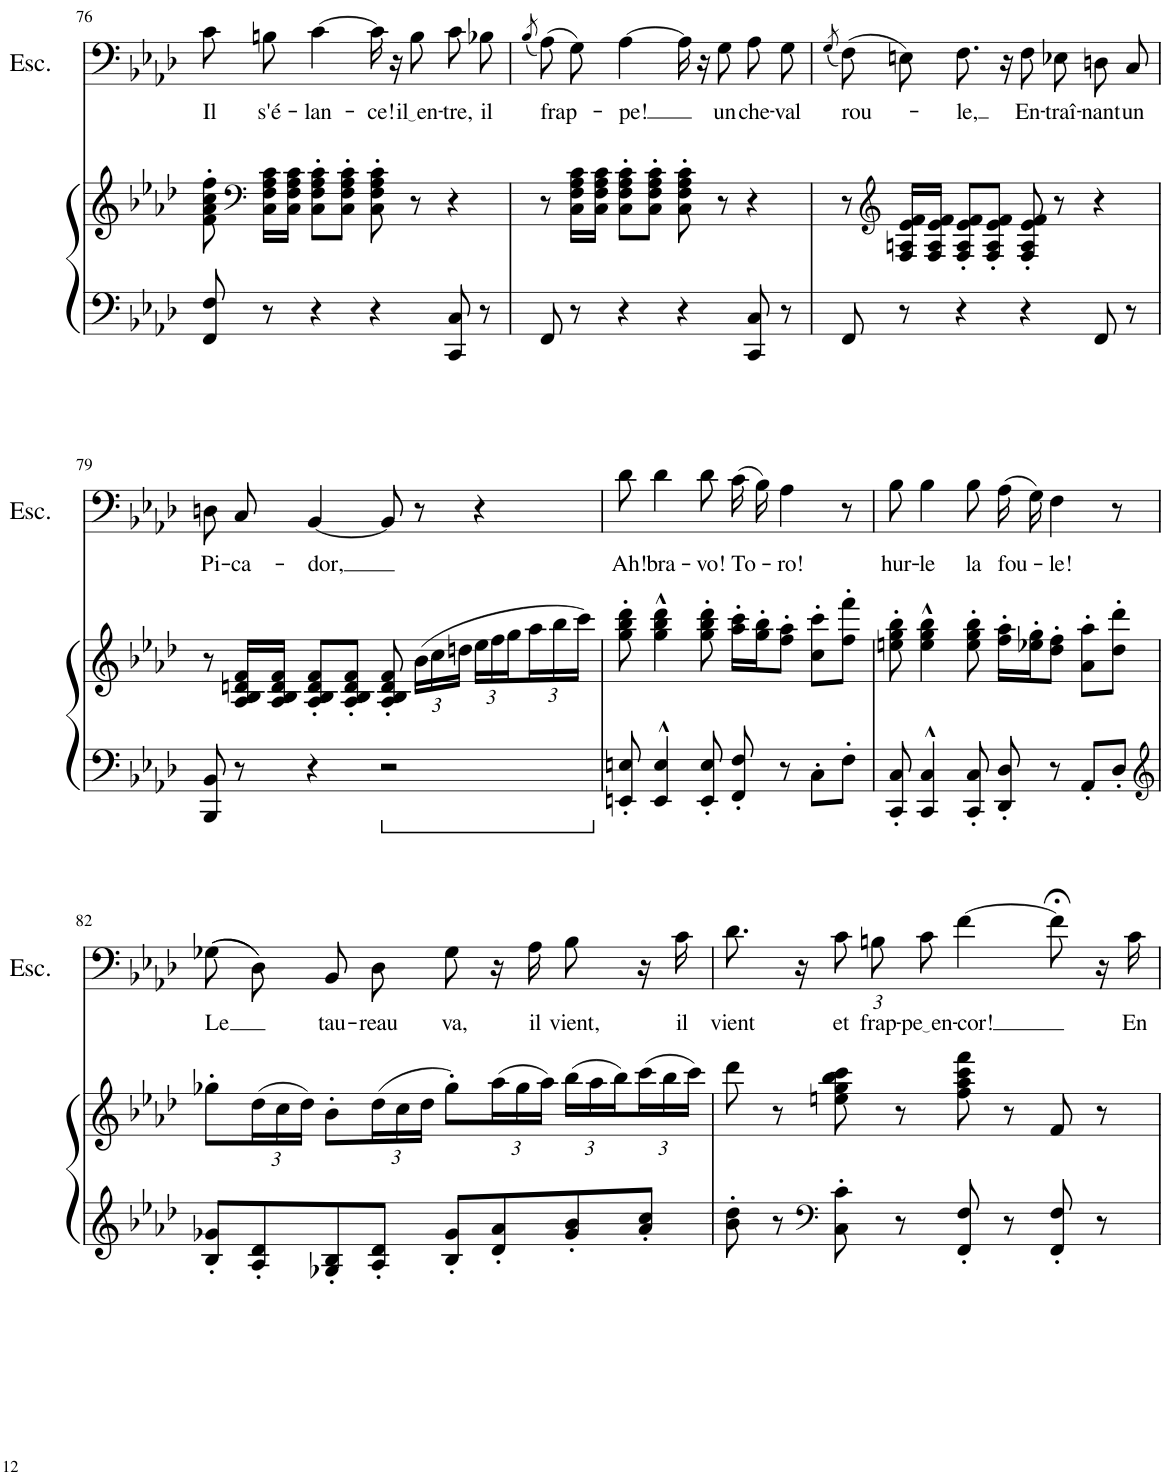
**kern	**kern	**kern	**text
*part2	*part2	*part1	*part1
*staff3	*staff2	*staff1	*staff1
*I"Piano	*	*I"Escamillo	*
*I'Pno	*	*I'Esc.	*
!!LO:PB:g=z
*clefF4	*clefG2	*clefF4	*
*k[b-e-a-d-]	*k[b-e-a-d-]	*k[b-e-a-d-]	*
*M4/4	*M4/4	*M4/4	*
*met(c)	*met(c)	*met(c)	*
=76	=76	=76	=76
!	!	!	!LO:LY:b
8FF/ 8F/	8f\' 8a-\' 8cc\' 8ff\'	8c\L	Il
*	*clefF4	*	*
!	!	!	!LO:LY:b
8r	16C\ 16F\ 16A-\ 16c\LL	8Bn\J	s'é-
.	16C\ 16F\ 16A-\ 16c\JJ	.	.
!	!	!	!LO:LY:b
4r	8C\' 8F\' 8A-\' 8c\'L	[4c\	-lan-
.	8C\' 8F\' 8A-\' 8c\'J	.	.
!	!	!	!LO:LY:b
4r	8C\' 8F\' 8A-\' 8c\'	16c\]	-ce!
.	.	16r	.
!	!	!	!LO:LY:b
.	8r	8B\	il en
!	!	!	!LO:LY:b
8CC/ 8C/	4r	8c\L	-tre,
!	!	!	!LO:LY:b
8r	.	8B-X\J	il
=77	=77	=77	=77
.	.	(8qB-/	.
!	!	!	!LO:LY:b
8FF/	8r	(8A-\L)	frap-
8r	16C\ 16F\ 16A-\ 16c\LL	8G\J)	.
.	16C\ 16F\ 16A-\ 16c\JJ	.	.
!	!	!	!LO:LY:b
4r	8C\' 8F\' 8A-\' 8c\'L	[4A-\	-pe!
.	8C\' 8F\' 8A-\' 8c\'J	.	.
4r	8C\' 8F\' 8A-\' 8c\'	16A-\]	.
.	.	16r	.
!	!	!	!LO:LY:b
.	8r	8G\	un
!	!	!	!LO:LY:b
8CC/ 8C/	4r	8A-\L	che-
!	!	!	!LO:LY:b
8r	.	8G\J	-val
=78	=78	=78	=78
.	.	(8qG/	.
!	!	!	!LO:LY:b
8FF/	8r	(8F\L)	rou-
*	*clefG2	*	*
8r	16F/ 16An/ 16e-/ 16f/LL	8En\J)	.
.	16F/ 16A/ 16e-/ 16f/JJ	.	.
!	!	!	!LO:LY:b
4r	8F/' 8A/' 8e-/' 8f/'L	8.F\	-le,
.	8F/' 8A/' 8e-/' 8f/'J	.	.
.	.	16r	.
!	!	!	!LO:LY:b
4r	8F/' 8A/' 8e-/' 8f/'	8F\L	En-
!	!	!	!LO:LY:b
.	8r	8E-X\J	-traî-
!	!	!	!LO:LY:b
8FF/	4r	8Dn/L	-nant
!	!	!	!LO:LY:b
8r	.	8C/J	un
!!LO:LB:g=z
=79	=79	=79	=79
!	!	!	!LO:LY:b
8BBB-/ 8BB-/	8r	8Dn/L	Pi-
!	!	!	!LO:LY:b
8r	16A-/ 16B-/ 16dn/ 16f/LL	8C/J	-ca-
.	16A-/ 16B-/ 16d/ 16f/JJ	.	.
!	!	!	!LO:LY:b
4r	8A-/' 8B-/' 8d/' 8f/'L	[4BB-/	-dor,
.	8A-/' 8B-/' 8d/' 8f/'J	.	.
2r	8A-/' 8B-/' 8d/' 8f/'	8BB-/]	.
*	*Xbrackettup	*	*
.	(24b-\LL	8r	.
.	24cc\	.	.
.	24ddn\JJ	.	.
.	24ee-\LL	4r	.
.	24ff\	.	.
.	24gg\	.	.
.	24aa-\	.	.
.	24bb-\	.	.
.	24ccc\JJ)	.	.
=80	=80	=80	=80
!	!	!	!LO:LY:b
8EEn/' 8En/'	8gg\' 8bb-\' 8ddd-\'	8d-\	Ah!
!	!	!	!LO:LY:b
4EE/^^ 4E/^^	4gg\^^ 4bb-\^^ 4ddd-\^^	4d-\	bra-
!	!	!	!LO:LY:b
8EE/' 8E/'	8gg\' 8bb-\' 8ddd-\'	8d-\	-vo!
!	!	!	!LO:LY:b
8FF/' 8F/'	16aa-\' 16ccc\'LL	(16c\LL	To-
.	16gg\' 16bb-\'J	16B-\JJ)	.
!	!	!	!LO:LY:b
8r	8ff\' 8aa-\'J	4A-\	-ro!
8C'\L	8cc\' 8ccc\'L	.	.
8F'\J	8ff\' 8fff\'J	8r	.
=81	=81	=81	=81
!	!	!	!LO:LY:b
8CC/' 8C/'	8een\' 8gg\' 8bb-\'	8B-\	hur-
!	!	!	!LO:LY:b
4CC/^^ 4C/^^	4ee\^^ 4gg\^^ 4bb-\^^	4B-\	-le
!	!	!	!LO:LY:b
8CC/' 8C/'	8ee\' 8gg\' 8bb-\'	8B-\	la
!	!	!	!LO:LY:b
8DD-/' 8D-/'	16ff\' 16aa-\'LL	(16A-\LL	fou-
.	16ee-X\' 16gg\'J	16G\JJ)	.
!	!	!	!LO:LY:b
8r	8dd-\' 8ff\'J	4F\	-le!
8AA-'/L	8a-\' 8aa-\'L	.	.
8D-'/J	8dd-\' 8ddd-\'J	8r	.
!!LO:LB:g=z
=82	=82	=82	=82
*clefG2	*	*	*
!	!	!	!LO:LY:b
8B-/' 8g-X/'L	8gg-X'\L	((8G-X\L	-Le
8A-/' 8d-/'	(24dd-\L	8D-\J))	.
.	24cc\	.	.
.	24dd-\JJ)	.	.
!	!	!	!LO:LY:b
8G-X/' 8B-/'	8b-'\L	8BB-/L	tau-
!	!	!	!LO:LY:b
8A-/' 8d-/'J	(24dd-\L	8D-/J	-reau
.	24cc\	.	.
.	24dd-\JJ	.	.
!	!	!	!LO:LY:b
8B-/' 8g-/'L	8gg-'\L)	8G-\	va,
8d-/' 8a-/'	(24aa-\L	16r	.
.	24gg-\	.	.
!	!	!	!LO:LY:b
.	.	16A-\	il
.	24aa-\JJ)	.	.
!	!	!	!LO:LY:b
8g-/' 8b-/'	(24bb-\LL	8B-\	vient,
.	24aa-\	.	.
.	24bb-\)	.	.
8a-/' 8cc/'J	(24ccc\	16r	.
.	24bb-\	.	.
!	!	!	!LO:LY:b
.	.	16c\	il
.	24ccc\JJ)	.	.
=83	=83	=83	=83
!	!	!	!LO:LY:b
8b-\' 8dd-\'	8ddd-\	8.d-\	vient
8r	8r	.	.
.	.	16r	.
*clefF4	*	*	*
*	*	*Xbrackettup	*
!	!	!	!LO:LY:b
8C\' 8c\'	8een\ 8gg\ 8bb-\ 8ccc\	12c\L	et
!	!	!	!LO:LY:b
.	.	12Bn\	frap-
8r	8r	.	.
!	!	!	!LO:LY:b
.	.	12c\J	pe en
!	!	!	!LO:LY:b
8FF/' 8F/'	8ff\ 8aa-\ 8ccc\ 8fff\	[4f\	-cor!
8r	8r	.	.
8FF/' 8F/'	8f/	8f;<\]	.
8r	8r	16r	.
!	!	!	!LO:LY:b
.	.	16c;<\	En
=	=	=	=
*-	*-	*-	*-
